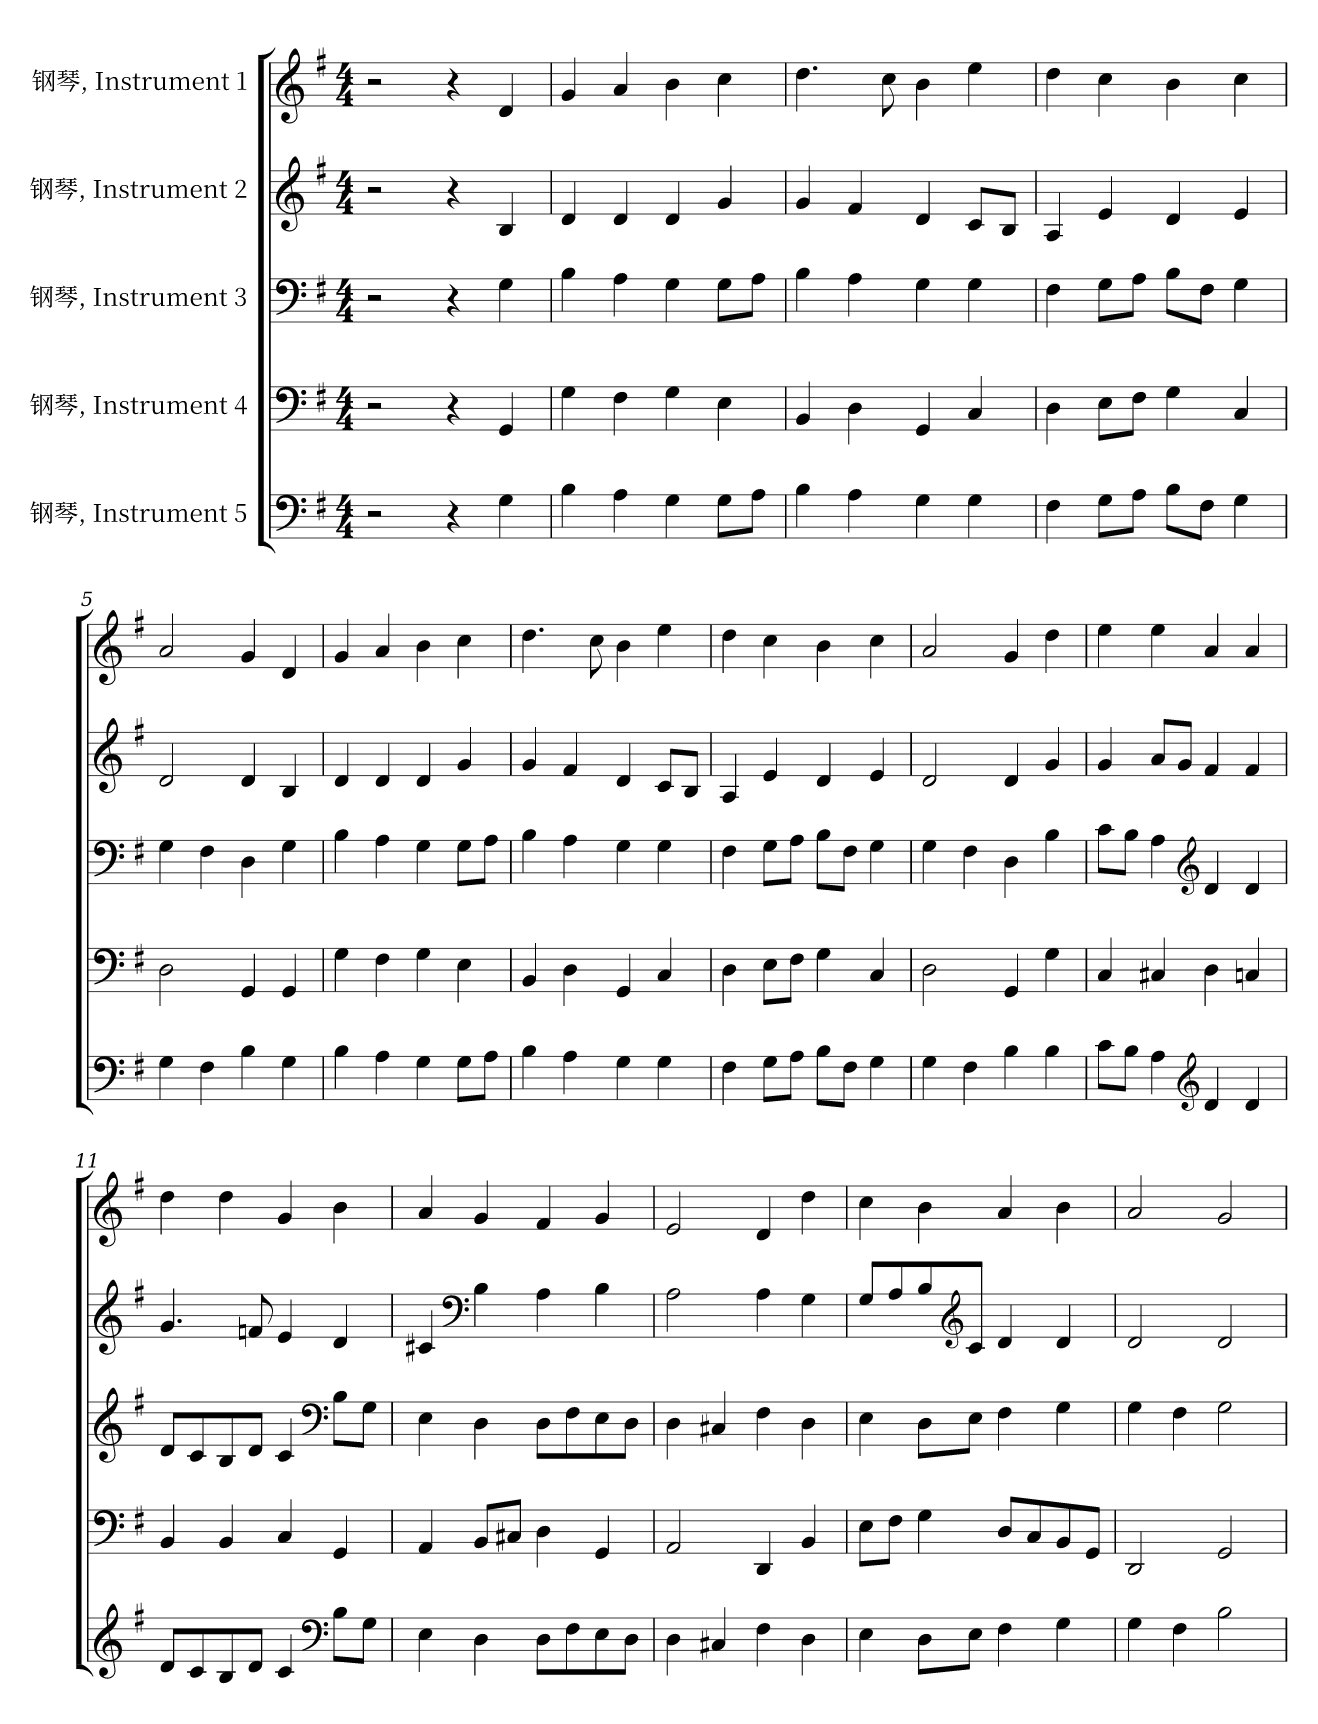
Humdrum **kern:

**kern	**kern	**kern	**kern	**kern
*part5	*part4	*part3	*part2	*part1
*staff5	*staff4	*staff3	*staff2	*staff1
*I"钢琴, Instrument 5	*I"钢琴, Instrument 4	*I"钢琴, Instrument 3	*I"钢琴, Instrument 2	*I"钢琴, Instrument 1
*clefF4	*clefF4	*clefF4	*clefG2	*clefG2
*k[f#]	*k[f#]	*k[f#]	*k[f#]	*k[f#]
*M4/4	*M4/4	*M4/4	*M4/4	*M4/4
*MM96	*MM96	*MM96	*MM96	*MM96
=1	=1	=1	=1	=1
2r	2r	2r	2r	2r
4r	4r	4r	4r	4r
4G\	4GG/	4G\	4B/	4d/
=2	=2	=2	=2	=2
4B\	4G\	4B\	4d/	4g/
4A\	4F#\	4A\	4d/	4a/
4G\	4G\	4G\	4d/	4b\
8G\L	4E\	8G\L	4g/	4cc\
8A\J	.	8A\J	.	.
=3	=3	=3	=3	=3
4B\	4BB/	4B\	4g/	4.dd\
4A\	4D\	4A\	4f#/	.
.	.	.	.	8cc\
4G\	4GG/	4G\	4d/	4b\
4G\	4C/	4G\	8c/L	4ee\
.	.	.	8B/J	.
=4	=4	=4	=4	=4
4F#\	4D\	4F#\	4A/	4dd\
8G\L	8E\L	8G\L	4e/	4cc\
8A\J	8F#\J	8A\J	.	.
8B\L	4G\	8B\L	4d/	4b\
8F#\J	.	8F#\J	.	.
4G\	4C/	4G\	4e/	4cc\
=5	=5	=5	=5	=5
4G\	2D\	4G\	2d/	2a/
4F#\	.	4F#\	.	.
4B\	4GG/	4D\	4d/	4g/
4G\	4GG/	4G\	4B/	4d/
=6	=6	=6	=6	=6
4B\	4G\	4B\	4d/	4g/
4A\	4F#\	4A\	4d/	4a/
4G\	4G\	4G\	4d/	4b\
8G\L	4E\	8G\L	4g/	4cc\
8A\J	.	8A\J	.	.
!!LO:LB:g=z
=7	=7	=7	=7	=7
4B\	4BB/	4B\	4g/	4.dd\
4A\	4D\	4A\	4f#/	.
.	.	.	.	8cc\
4G\	4GG/	4G\	4d/	4b\
4G\	4C/	4G\	8c/L	4ee\
.	.	.	8B/J	.
=8	=8	=8	=8	=8
4F#\	4D\	4F#\	4A/	4dd\
8G\L	8E\L	8G\L	4e/	4cc\
8A\J	8F#\J	8A\J	.	.
8B\L	4G\	8B\L	4d/	4b\
8F#\J	.	8F#\J	.	.
4G\	4C/	4G\	4e/	4cc\
=9	=9	=9	=9	=9
4G\	2D\	4G\	2d/	2a/
4F#\	.	4F#\	.	.
4B\	4GG/	4D\	4d/	4g/
4B\	4G\	4B\	4g/	4dd\
=10	=10	=10	=10	=10
8c\L	4C/	8c\L	4g/	4ee\
8B\J	.	8B\J	.	.
4A\	4C#X/	4A\	8a/L	4ee\
.	.	.	8g/J	.
*clefG2	*	*clefG2	*	*
4d/	4D\	4d/	4f#/	4a/
4d/	4Cn/	4d/	4f#/	4a/
=11	=11	=11	=11	=11
8d/L	4BB/	8d/L	4.g/	4dd\
8c/	.	8c/	.	.
8B/	4BB/	8B/	.	4dd\
8d/J	.	8d/J	8fn/	.
4c/	4C/	4c/	4e/	4g/
*clefF4	*	*clefF4	*	*
8B\L	4GG/	8B\L	4d/	4b\
8G\J	.	8G\J	.	.
!!LO:PB:g=z
=12	=12	=12	=12	=12
4E\	4AA/	4E\	4c#X/	4a/
*	*	*	*clefF4	*
4D\	8BB/L	4D\	4B\	4g/
.	8C#X/J	.	.	.
8D\L	4D\	8D\L	4A\	4f#/
8F#\	.	8F#\	.	.
8E\	4GG/	8E\	4B\	4g/
8D\J	.	8D\J	.	.
=13	=13	=13	=13	=13
4D\	2AA/	4D\	2A\	2e/
4C#X/	.	4C#X/	.	.
4F#\	4DD/	4F#\	4A\	4d/
4D\	4BB/	4D\	4G\	4dd\
=14	=14	=14	=14	=14
4E\	8E\L	4E\	8G/L	4cc\
.	8F#\J	.	8A/	.
8D\L	4G\	8D\L	8B/	4b\
*	*	*	*clefG2	*
8E\J	.	8E\J	8c/J	.
4F#\	8D/L	4F#\	4d/	4a/
.	8C/	.	.	.
4G\	8BB/	4G\	4d/	4b\
.	8GG/J	.	.	.
=15	=15	=15	=15	=15
4G\	2DD/	4G\	2d/	2a/
4F#\	.	4F#\	.	.
2B\	2GG/	2G\	2d/	2g/
=	=	=	=	=
*-	*-	*-	*-	*-
